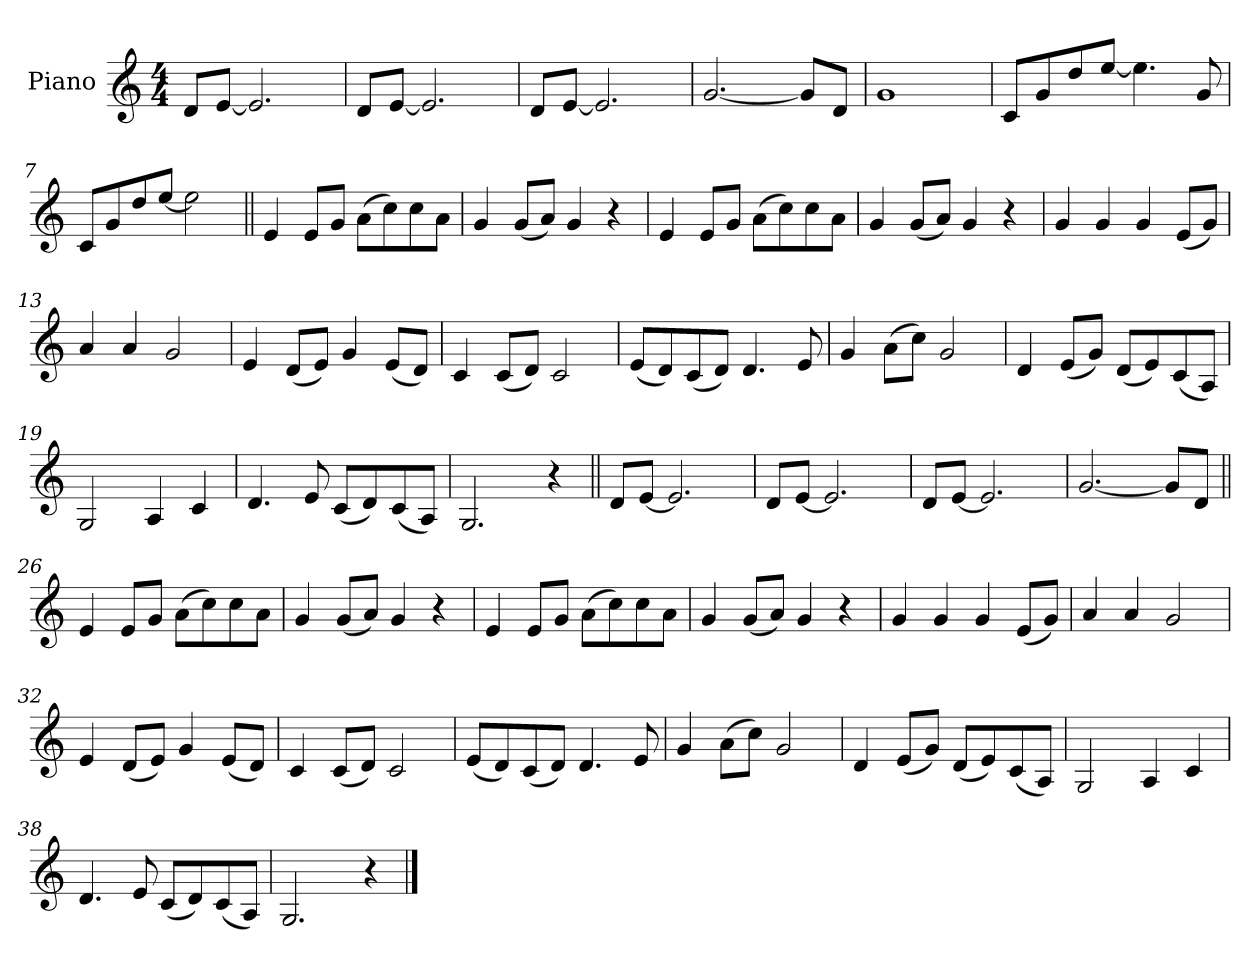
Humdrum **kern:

**kern
*part1
*staff1
*I"Piano
*I'Pno.
*clefG2
*k[]
*M4/4
*MM86
=1
8d!L
[8e!J
2.e!]
=2
8d!L
[8e!J
2.e!]
=3
8d!L
[8e!J
2.e!]
=4
[2.g!
8g!L]
8d!J
=5
1g!
=6
8c!L
8g!
8dd!
[8ee!J
4.ee!]
8g!
=7
8c!L
8g!
8dd!
[8ee!J
2ee!]
=8||
4e
8eL
8gJ
(>8aL
8cc)
8cc
8aJ
=9
4g
(<8gL
8aJ)
4g
4r
=10
4e
8eL
8gJ
(>8aL
8cc)
8cc
8aJ
=11
4g
(<8gL
8aJ)
4g
4r
=12
4g
4g
4g
(<8eL
8gJ)
=13
4a
4a
2g
=14
4e
(<8dL
8eJ)
4g
(<8eL
8dJ)
=15
4c
(<8cL
8dJ)
2c
=16
(<8eL
8d)
(<8c
8dJ)
4.d
8e
=17
4g
(>8aL
8ccJ)
2g
=18
4d
(<8eL
8gJ)
(<8dL
8e)
(<8c
8AJ)
=19
2G
4A
4c
=20
4.d
8e
(<8cL
8d)
(<8c
8AJ)
=21
2.G
4r
=22||
8d!L
[8e!J
2.e!]
=23
8d!L
[8e!J
2.e!]
=24
8d!L
[8e!J
2.e!]
=25
[2.g!
8g!L]
8d!J
=26||
4e
8eL
8gJ
(>8aL
8cc)
8cc
8aJ
=27
4g
(<8gL
8aJ)
4g
4r
=28
4e
8eL
8gJ
(>8aL
8cc)
8cc
8aJ
=29
4g
(<8gL
8aJ)
4g
4r
=30
4g
4g
4g
(<8eL
8gJ)
=31
4a
4a
2g
=32
4e
(<8dL
8eJ)
4g
(<8eL
8dJ)
=33
4c
(<8cL
8dJ)
2c
=34
(<8eL
8d)
(<8c
8dJ)
4.d
8e
=35
4g
(>8aL
8ccJ)
2g
=36
4d
(<8eL
8gJ)
(<8dL
8e)
(<8c
8AJ)
=37
2G
4A
4c
=38
4.d
8e
(<8cL
8d)
(<8c
8AJ)
=39
2.G
4r
==
*-
